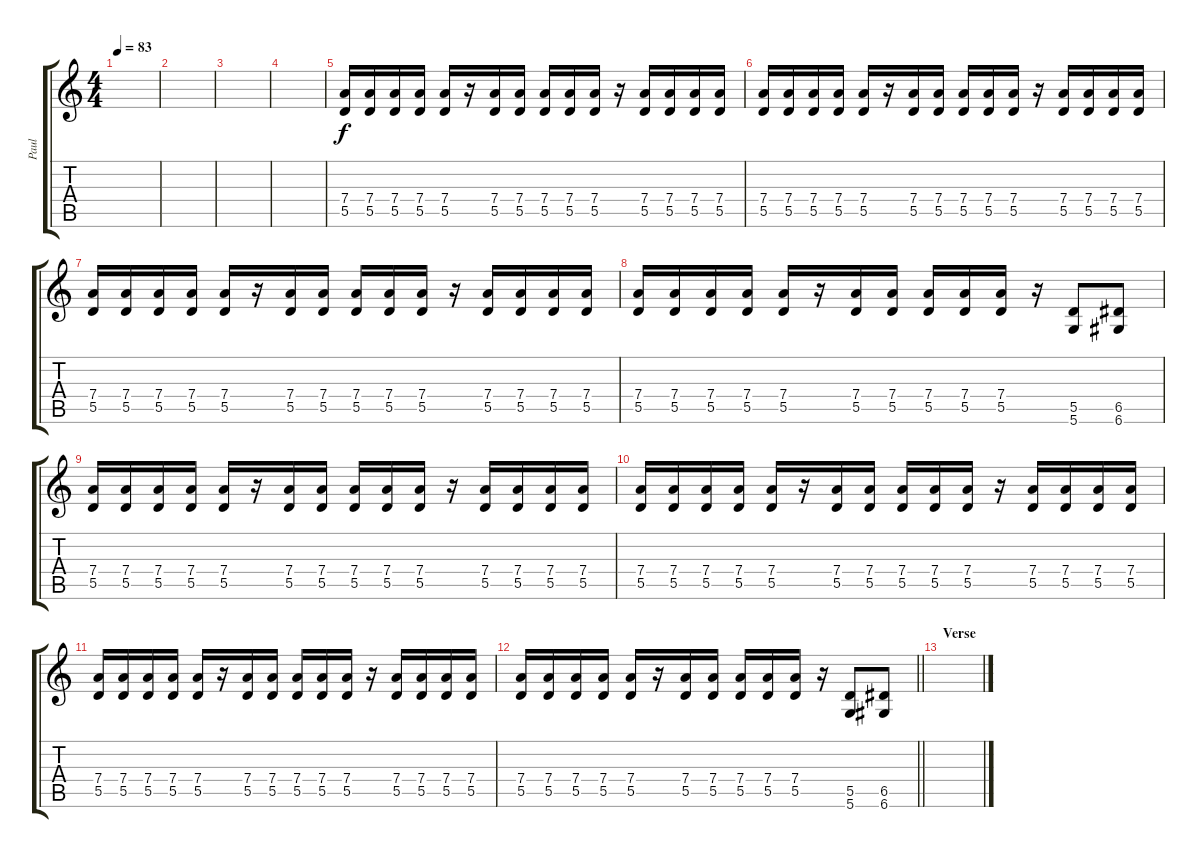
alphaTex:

\track ("Paul" "Paul") {instrument distortionguitar}
\staff {score tabs}
\tuning (E4 B3 G3 D3 A2 D2) {hide}
\ts (4 4)
\tempo 83
\clef g2
\ks c
|
|
|
|
(7.4 5.5).16 (7.4 5.5).16 (7.4 5.5).16 (7.4 5.5).16 (7.4 5.5).16 r.16 (7.4 5.5).16 (7.4 5.5).16 (7.4 5.5).16 (7.4 5.5).16 (7.4 5.5).16 r.16 (7.4 5.5).16 (7.4 5.5).16 (7.4 5.5).16 (7.4 5.5).16 |
(7.4 5.5).16 (7.4 5.5).16 (7.4 5.5).16 (7.4 5.5).16 (7.4 5.5).16 r.16 (7.4 5.5).16 (7.4 5.5).16 (7.4 5.5).16 (7.4 5.5).16 (7.4 5.5).16 r.16 (7.4 5.5).16 (7.4 5.5).16 (7.4 5.5).16 (7.4 5.5).16 |
(7.4 5.5).16 (7.4 5.5).16 (7.4 5.5).16 (7.4 5.5).16 (7.4 5.5).16 r.16 (7.4 5.5).16 (7.4 5.5).16 (7.4 5.5).16 (7.4 5.5).16 (7.4 5.5).16 r.16 (7.4 5.5).16 (7.4 5.5).16 (7.4 5.5).16 (7.4 5.5).16 |
(7.4 5.5).16 (7.4 5.5).16 (7.4 5.5).16 (7.4 5.5).16 (7.4 5.5).16 r.16 (7.4 5.5).16 (7.4 5.5).16 (7.4 5.5).16 (7.4 5.5).16 (7.4 5.5).16 r.16 (5.5 5.6).8 (6.5 6.6).8 |
(7.4 5.5).16 (7.4 5.5).16 (7.4 5.5).16 (7.4 5.5).16 (7.4 5.5).16 r.16 (7.4 5.5).16 (7.4 5.5).16 (7.4 5.5).16 (7.4 5.5).16 (7.4 5.5).16 r.16 (7.4 5.5).16 (7.4 5.5).16 (7.4 5.5).16 (7.4 5.5).16 |
(7.4 5.5).16 (7.4 5.5).16 (7.4 5.5).16 (7.4 5.5).16 (7.4 5.5).16 r.16 (7.4 5.5).16 (7.4 5.5).16 (7.4 5.5).16 (7.4 5.5).16 (7.4 5.5).16 r.16 (7.4 5.5).16 (7.4 5.5).16 (7.4 5.5).16 (7.4 5.5).16 |
(7.4 5.5).16 (7.4 5.5).16 (7.4 5.5).16 (7.4 5.5).16 (7.4 5.5).16 r.16 (7.4 5.5).16 (7.4 5.5).16 (7.4 5.5).16 (7.4 5.5).16 (7.4 5.5).16 r.16 (7.4 5.5).16 (7.4 5.5).16 (7.4 5.5).16 (7.4 5.5).16 |
\barLineRight lightlight
(7.4 5.5).16 (7.4 5.5).16 (7.4 5.5).16 (7.4 5.5).16 (7.4 5.5).16 r.16 (7.4 5.5).16 (7.4 5.5).16 (7.4 5.5).16 (7.4 5.5).16 (7.4 5.5).16 r.16 (5.5 5.6).8 (6.5 6.6).8 |
\section ("" "Verse")
